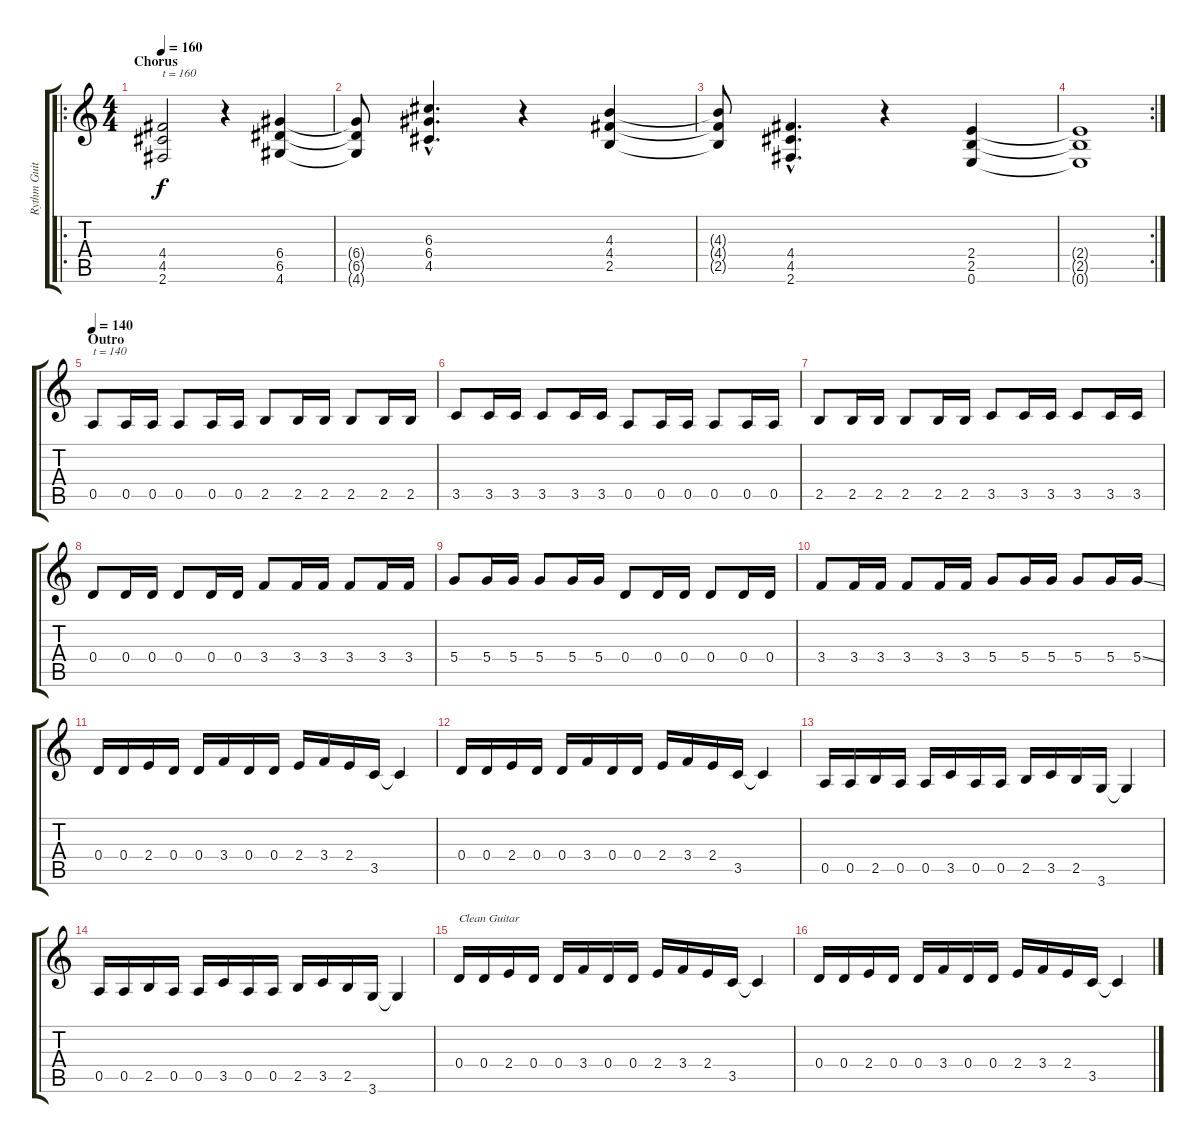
\track ("Rythm Guitar" "Rythm Guit") {instrument distortionguitar}
\staff {score tabs}
\tuning (E4 B3 G3 D3 A2 E2) {hide}
\ro
\ts (4 4)
\section ("" "Chorus")
\tempo 160
\clef g2
\ks c
(4.4 4.5 2.6).2{txt "t = 160" dy f} r.4 (6.4 6.5 4.6).4 |
(6.4{t} 6.5{t} 4.6{t}).8 (6.3{hac} 6.4{hac} 4.5{hac}).4{d} r.4 (4.3 4.4 2.5).4 |
(4.3{t} 4.4{t} 2.5{t}).8 (4.4{hac} 4.5{hac} 2.6{hac}).4{d} r.4 (2.4 2.5 0.6).4 |
\rc 2
(2.4{t} 2.5{t} 0.6{t}).1 |
\section ("" "Outro")
\tempo 140
0.5.8{txt "t = 140"} 0.5.16 0.5.16 0.5.8 0.5.16 0.5.16 2.5.8 2.5.16 2.5.16 2.5.8 2.5.16 2.5.16 |
3.5.8 3.5.16 3.5.16 3.5.8 3.5.16 3.5.16 0.5.8 0.5.16 0.5.16 0.5.8 0.5.16 0.5.16 |
2.5.8 2.5.16 2.5.16 2.5.8 2.5.16 2.5.16 3.5.8 3.5.16 3.5.16 3.5.8 3.5.16 3.5.16 |
0.4.8 0.4.16 0.4.16 0.4.8 0.4.16 0.4.16 3.4.8 3.4.16 3.4.16 3.4.8 3.4.16 3.4.16 |
5.4.8 5.4.16 5.4.16 5.4.8 5.4.16 5.4.16 0.4.8 0.4.16 0.4.16 0.4.8 0.4.16 0.4.16 |
3.4.8 3.4.16 3.4.16 3.4.8 3.4.16 3.4.16 5.4.8 5.4.16 5.4.16 5.4.8 5.4.16 5.4{ss}.16 |
0.4.16 0.4.16 2.4.16 0.4.16 0.4.16 3.4.16 0.4.16 0.4.16 2.4.16 3.4.16 2.4.16 3.5.16 3.5{t}.4 |
0.4.16 0.4.16 2.4.16 0.4.16 0.4.16 3.4.16 0.4.16 0.4.16 2.4.16 3.4.16 2.4.16 3.5.16 3.5{t}.4 |
0.5.16 0.5.16 2.5.16 0.5.16 0.5.16 3.5.16 0.5.16 0.5.16 2.5.16 3.5.16 2.5.16 3.6.16 3.6{t}.4 |
0.5.16 0.5.16 2.5.16 0.5.16 0.5.16 3.5.16 0.5.16 0.5.16 2.5.16 3.5.16 2.5.16 3.6.16 3.6{t}.4 |
0.4.16{txt "Clean Guitar" instrument electricguitarclean} 0.4.16 2.4.16 0.4.16 0.4.16 3.4.16 0.4.16 0.4.16 2.4.16 3.4.16 2.4.16 3.5.16 3.5{t}.4 |
0.4.16 0.4.16 2.4.16 0.4.16 0.4.16 3.4.16 0.4.16 0.4.16 2.4.16 3.4.16 2.4.16 3.5.16 3.5{t}.4
